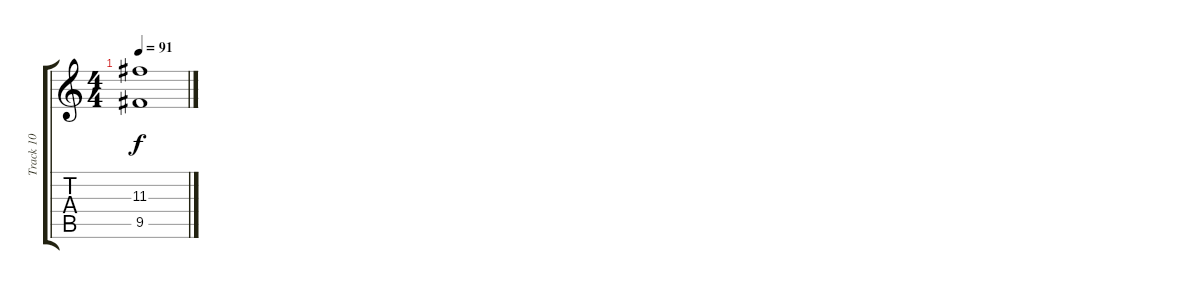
\track ("Track 10" "Track 10") {instrument electricguitarclean}
\staff {score tabs}
\tuning (E4 B3 G3 D3 A2 E2) {hide}
\ts (4 4)
\tempo 91
\clef g2
\ks c
(11.3{t} 9.5{t}).1{dy f}
